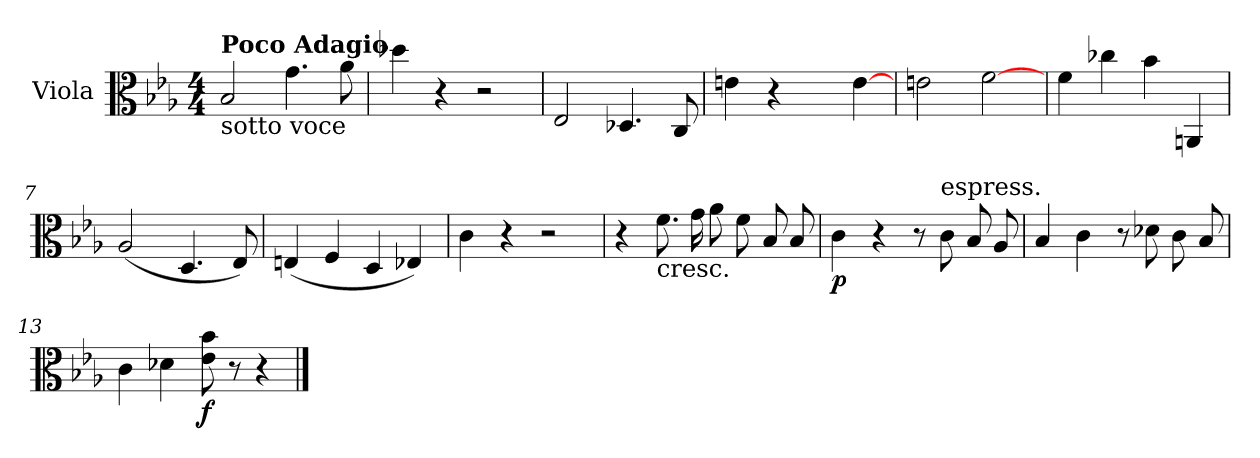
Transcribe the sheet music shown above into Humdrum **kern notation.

**kern	**dynam
*part1	*part1
*staff1	*staff1
*I"Viola	*
*clefC3	*
*k[b-e-a-]	*
*E-:	*
*M4/4	*
=1	=1
!LO:TX:a:B:t=Poco Adagio	!
!LO:TX:b:t=sotto voce	!
2B-	.
4.g	.
8a-	.
=2	=2
4dd-	.
4r	.
2r	.
=3	=3
2E-	.
4.D-	.
8C	.
=4	=4
4e	.
4r	.
4ryy	.
[4e	.
=5	=5
2e	.
[2f	.
=6	=6
4f	.
4cc-	.
4b-	.
4AA	.
=7	=7
(2A-	.
4.D	.
8E-)	.
=8	=8
(4E	.
4F	.
4D	.
4E-)	.
=9	=9
4c	.
4r	.
2r	.
=10	=10
4r	.
!LO:TX:b:t=cresc.	!
8.fL	.
16g	.
8a-L	.
8f	.
8B-	.
8B-	.
=11	=11
4c	p
4r	.
8r	.
!LO:TX:a:t=espress.	!
8c	.
8B-	.
8A-	.
=12	=12
4B-	.
4c	.
8r	.
8d-	.
8c	.
8B-	.
=13	=13
4c	.
4d-	.
8e- 8b-L	f
8r	.
4r	.
==	==
*-	*-
